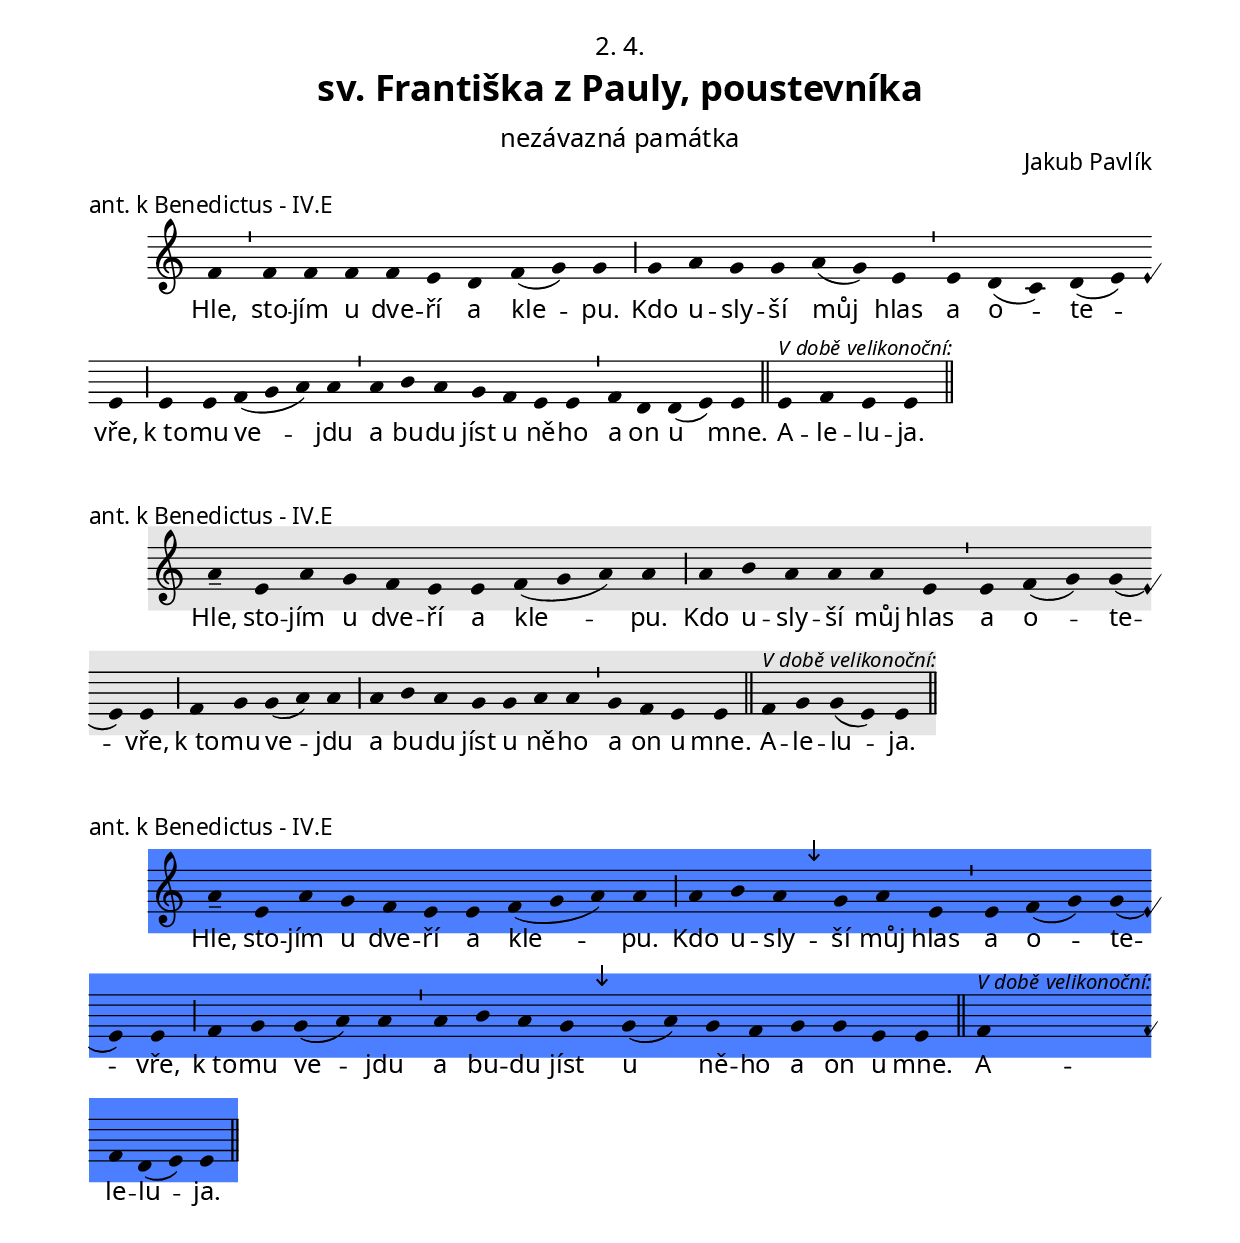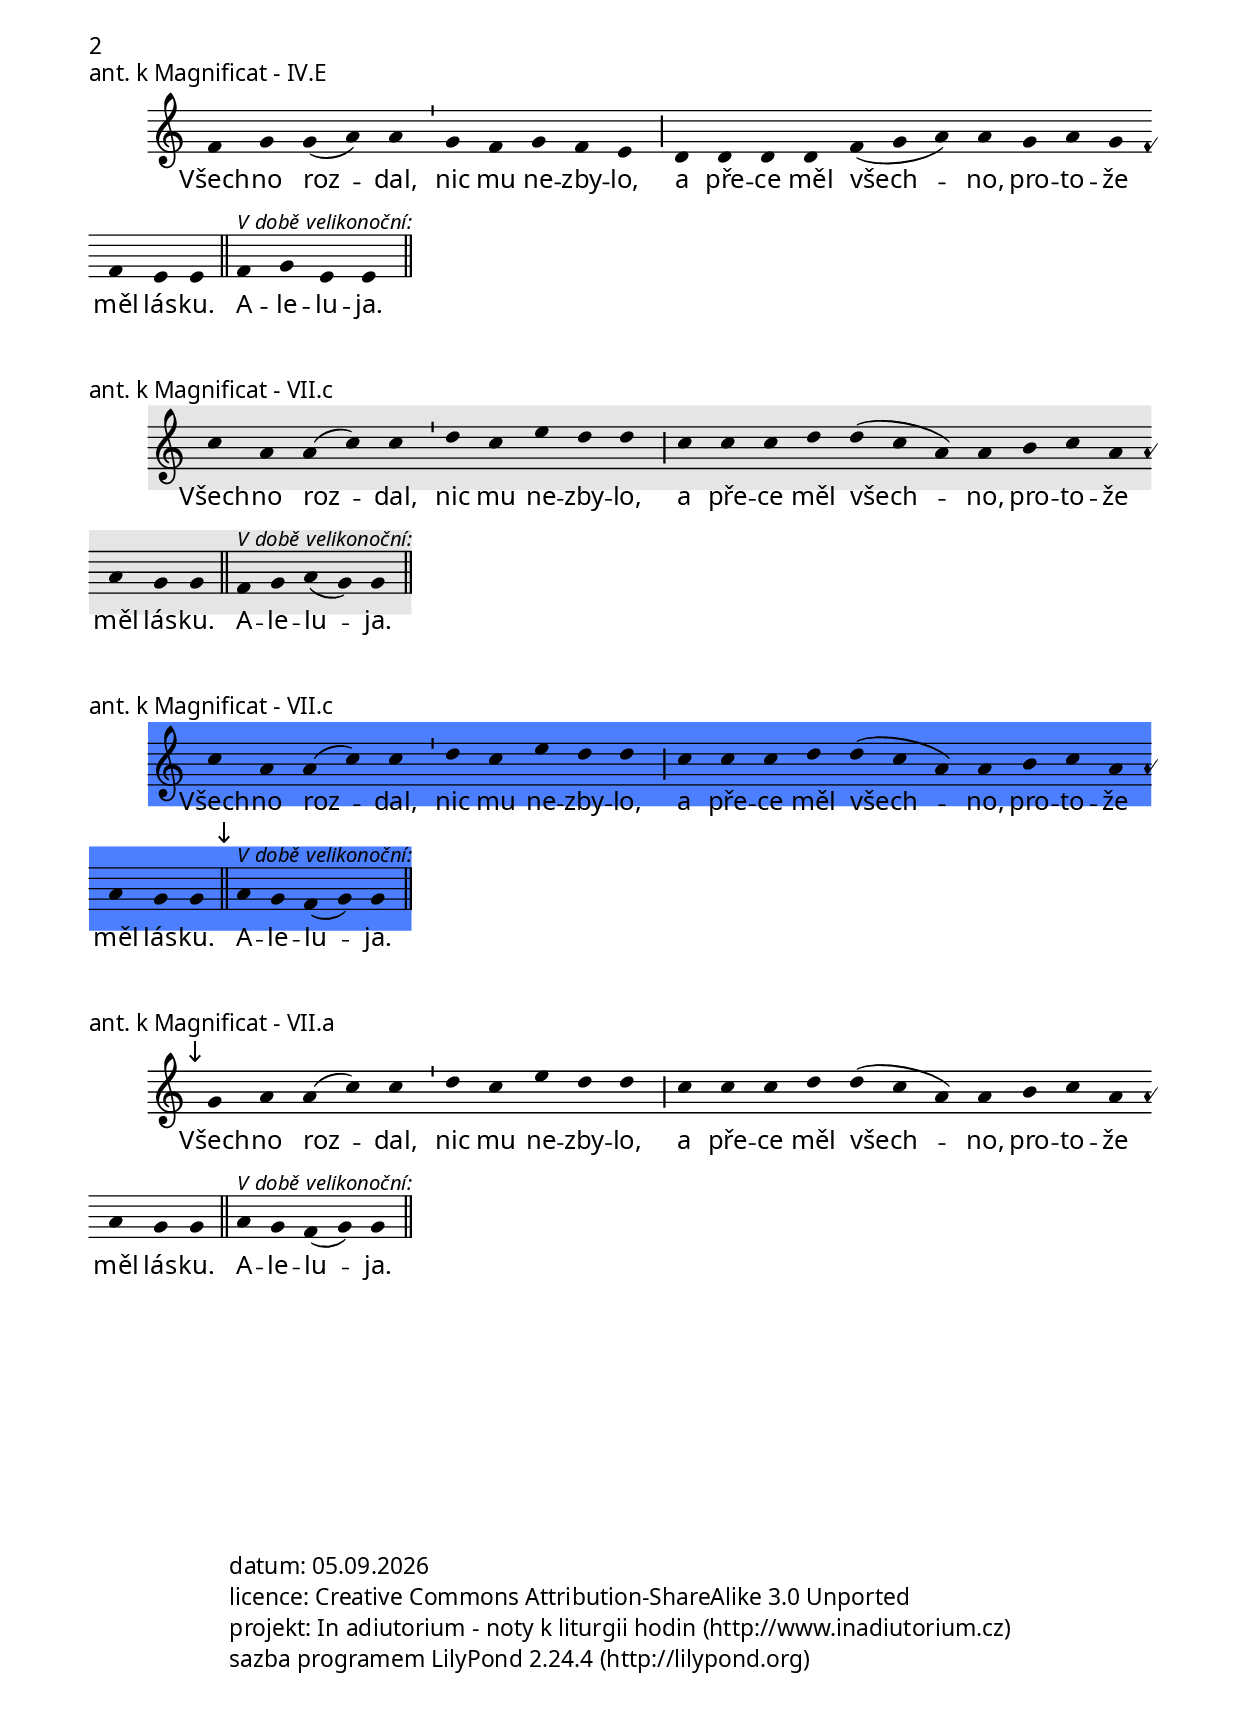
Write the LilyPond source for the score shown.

\version "2.19.16"

\include "../spolecne.ly"

\header {
  title = \markup\titleSvatek
            "sv. Františka z Pauly, poustevníka"
            "nezávazná památka"
            "2. 4."
  composer = "Jakub Pavlík"
}

\score {
  \relative c' {
    \choralniRezim
    f4 \barMin f f f f e d f( g) g \barMaior
    g a g g a( g) e \barMin
    e d( c) d( e) e \barMaior
    e e f( g a) a \barMin
    a b a g f e e \barMin
    f d d( e) e \barFinalis

    e^\markup\rubrVelikAleluja f e e \barFinalis
  }
  \addlyrics {
    Hle, sto -- jím u dve -- ří a kle -- pu.
    Kdo u -- sly -- ší můj hlas
    a o -- te -- vře,
    k_to -- mu ve -- jdu
    a bu -- du jíst u ně -- ho
    a on u mne.

    A -- le -- lu -- ja.
  }
  \header {
    quid = "ant. k Benedictus"
    modus = "IV"
    differentia = "E"
    psalmus = ""
    id = "aben"
    piece = \markup {\sestavTitulekBezZalmu}
  }
}

\score {
  \relative c'' {
    \zvyraznovacSedy
    \choralniRezim
    a4-- e a g f e e f( g a) a \barMaior
    a b a a a e \barMin
    e f( g) g( e) e \barMaior
    f g g( a) a \barMaior
    a b a g g a a \barMin
    g f e e \barFinalis

    f^\markup\rubrVelikAleluja g g( e) e \barFinalis
  }
  \addlyrics {
    Hle, sto -- jím u dve -- ří a kle -- pu.
    Kdo u -- sly -- ší můj hlas
    a o -- te -- vře,
    k_to -- mu ve -- jdu
    a bu -- du jíst u ně -- ho
    a on u mne.

    A -- le -- lu -- ja.
  }
  \header {
    quid = "ant. k Benedictus"
    modus = "IV"
    differentia = "E"
    psalmus = ""
    id = "aben"
    piece = \markup {\sestavTitulekBezZalmu}
  }
}

\score {
  \relative c'' {
    \zvyraznovacModry
    \choralniRezim
    a4-- e a g f e e f( g a) a \barMaior
    a b a \mark\sipka g a e \barMin
    e f( g) g( e) e \barMaior
    f g g( a) a \barMin
    a b a g \mark\sipka g( a) g f
    g g e e \barFinalis

    f^\markup\rubrVelikAleluja f d( e) e \barFinalis
  }
  \addlyrics {
    Hle, sto -- jím u dve -- ří a kle -- pu.
    Kdo u -- sly -- ší můj hlas
    a o -- te -- vře,
    k_to -- mu ve -- jdu
    a bu -- du jíst u ně -- ho
    a on u mne.

    A -- le -- lu -- ja.
  }
  \header {
    quid = "ant. k Benedictus"
    modus = "IV"
    differentia = "E"
    psalmus = ""
    id = "aben"
    piece = \markup {\sestavTitulekBezZalmu}
  }
}

\pageBreak

\score {
  \relative c' {
    \choralniRezim
    f4 g g( a) a \barMin
    g f g f e \barMaior
    d d d d f( g a) a
    g a g f e e \barFinalis

    f^\markup\rubrVelikAleluja g e e \barFinalis
  }
  \addlyrics {
    Všech -- no roz -- dal,
    nic mu ne -- zby -- lo,
    a pře -- ce měl všech -- no,
    pro -- to -- že měl lás -- ku.

    A -- le -- lu -- ja.
  }
  \header {
    quid = "ant. k Magnificat"
    modus = "IV"
    differentia = "E"
    psalmus = ""
    id = "amag"
    piece = \markup {\sestavTitulekBezZalmu}
  }
}

\score {
  \relative c'' {
    \zvyraznovacSedy
    \choralniRezim
    c4 a a( c) c \barMin
    d c e d d \barMaior
    c c c d d( c a) a
    b c a a g g \barFinalis

    f^\markup\rubrVelikAleluja g a( g) g \barFinalis
  }
  \addlyrics {
    Všech -- no roz -- dal,
    nic mu ne -- zby -- lo,
    a pře -- ce měl všech -- no,
    pro -- to -- že měl lás -- ku.

    A -- le -- lu -- ja.
  }
  \header {
    quid = "ant. k Magnificat"
    modus = "VII"
    differentia = "c"
    psalmus = ""
    id = "amag"
    piece = \markup {\sestavTitulekBezZalmu}
  }
}

\score {
  \relative c'' {
    \zvyraznovacModry
    \choralniRezim
    c4 a a( c) c \barMin
    d c e d d \barMaior
    c c c d d( c a) a
    b c a a g g \barFinalis

    \mark\sipka a^\markup\rubrVelikAleluja g f( g) g \barFinalis
  }
  \addlyrics {
    Všech -- no roz -- dal,
    nic mu ne -- zby -- lo,
    a pře -- ce měl všech -- no,
    pro -- to -- že měl lás -- ku.

    A -- le -- lu -- ja.
  }
  \header {
    quid = "ant. k Magnificat"
    modus = "VII"
    differentia = "c"
    psalmus = ""
    id = "amag"
    piece = \markup {\sestavTitulekBezZalmu}
  }
}

\score {
  \relative c'' {
    \choralniRezim
    \mark\sipka g4 a a( c) c \barMin
    d c e d d \barMaior
    c c c d d( c a) a
    b c a a g g \barFinalis

    a^\markup\rubrVelikAleluja g f( g) g \barFinalis
  }
  \addlyrics {
    Všech -- no roz -- dal,
    nic mu ne -- zby -- lo,
    a pře -- ce měl všech -- no,
    pro -- to -- že měl lás -- ku.

    A -- le -- lu -- ja.
  }
  \header {
    quid = "ant. k Magnificat"
    modus = "VII"
    differentia = "a"
    psalmus = ""
    id = "amag"
    piece = \markup {\sestavTitulekBezZalmu}
  }
}